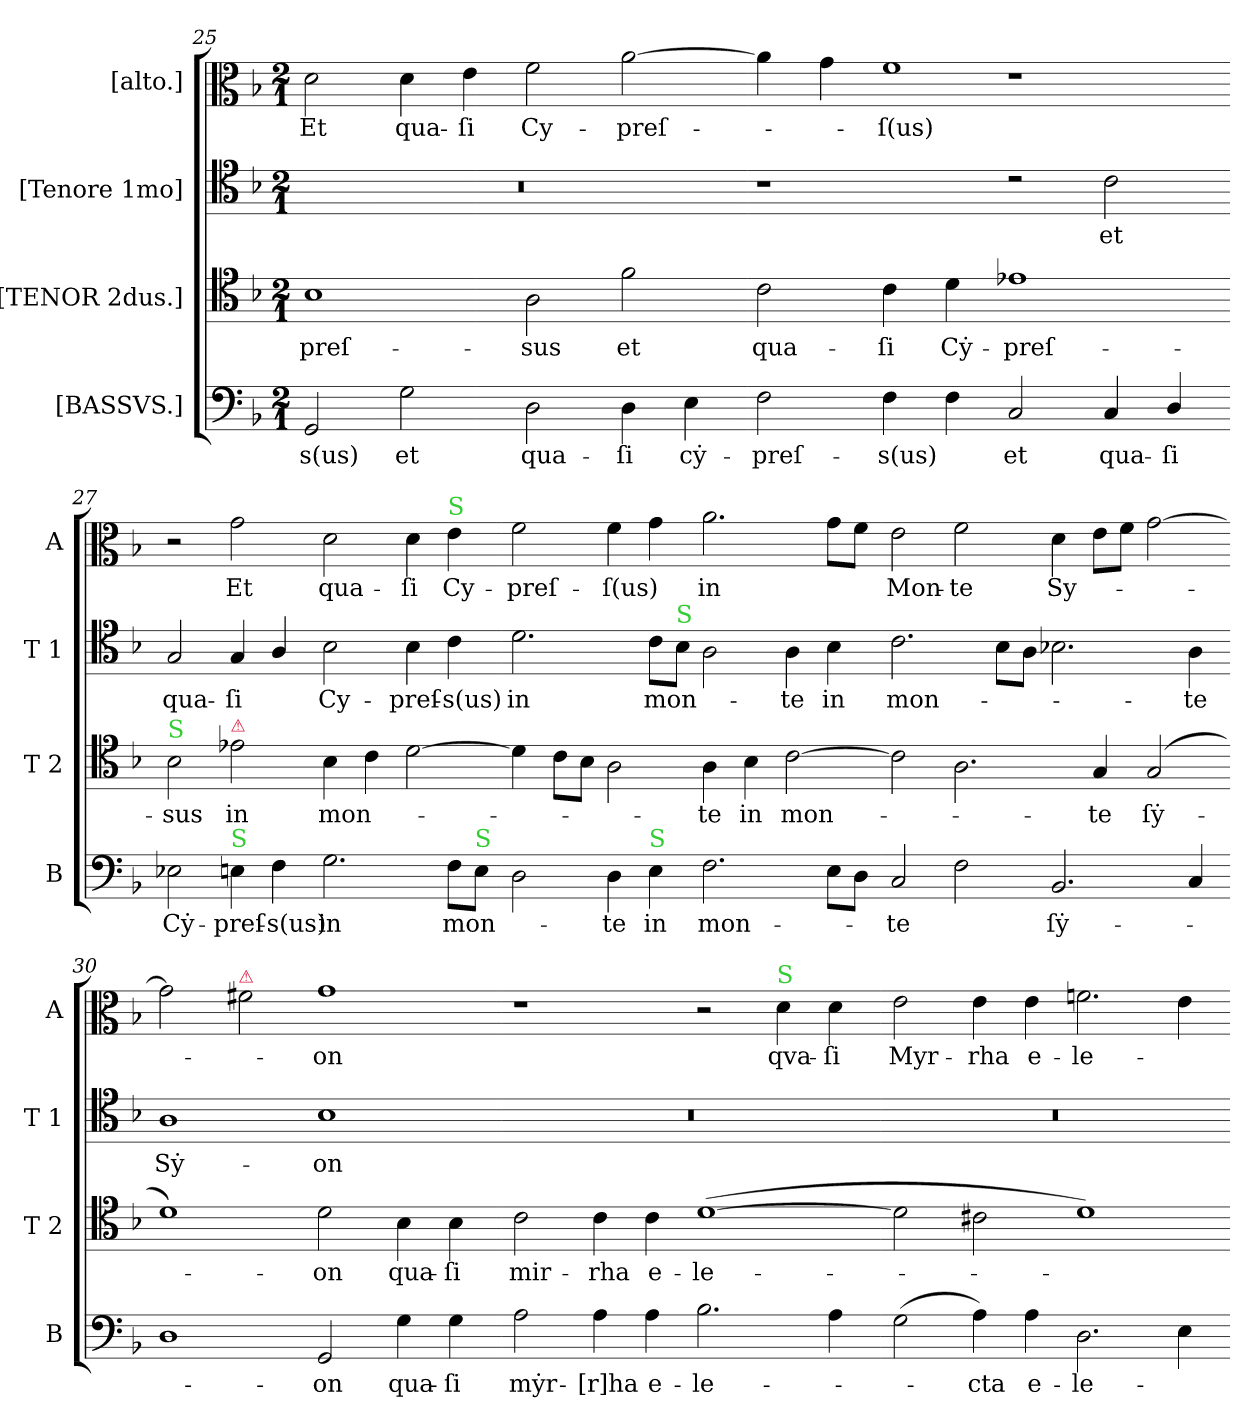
**kern	**text	**kern	**text	**kern	**text	**kern	**text
*part4	*part4	*part3	*part3	*part2	*part2	*part1	*part1
*staff4	*staff4	*staff3	*staff3	*staff2	*staff2	*staff1	*staff1
*I"[BASSVS.]	*	*I"[TENOR 2dus.]	*	*I"[Tenore 1mo]	*	*I"[alto.]	*
*I'B	*	*I'T 2	*	*I'T 1	*	*I'A	*
*clefF4	*	*clefC4	*	*clefC4	*	*clefC3	*
*k[b-]	*	*k[b-]	*	*k[b-]	*	*k[b-]	*
*M2/1	*	*M2/1	*	*M2/1	*	*M2/1	*
=25	=25	=25	=25	=25	=25	=25	=25
2GG/	-s(us)	1B-	-preſ-	0r	.	2d\	Et
2G\	et	.	.	.	.	4d\	qua-
.	.	.	.	.	.	4e\	-ſi
2D\	qua-	2A\	-sus	.	.	2f\	Cy-
!	!	!	!LO:LY:i	!	!	!	!
4D\	-ſi	2f\	et	.	.	[2a\	-preſ-
4E\	cẏ-	.	.	.	.	.	.
=26-	=26-	=26-	=26-	=26-	=26-	=26-	=26-
!	!	!	!LO:LY:i	!	!	!	!
2F\	-preſ-	2c\	qua-	1r	.	4a\]	.
.	.	.	.	.	.	4g\	.
!	!	!	!LO:LY:i	!	!	!LO:N:vis=1	!
4F\	-s(us)	4c\	-ſi	.	.	2f\	-ſ(us)
!	!	!	!LO:LY:i	!	!	!	!
4F\	.	4d\	Cẏ-	.	.	.	.
!	!	!	!LO:LY:i	!	!	!	!
2C/	et	1e-X	-preſ-	2rc	.	1r	.
4C/	qua-	.	.	2c\	et	.	.
4D/	-ſi	.	.	.	.	.	.
=27-	=27-	=27-	=27-	=27-	=27-	=27-	=27-
!	!	!LO:TX:a:color=limegreen:t=S	!	!	!	!	!
!	!	!	!LO:LY:i	!	!	!	!
2E-X\	Cẏ-	2B-\	-sus	2G/	qua-	2r	.
!	!	!LO:TX:a:color=crimson:t=⚠	!	!	!	!	!
!LO:TX:a:color=limegreen:t=S	!	!	!	!	!	!	!
4En\	-preſ-	2e-X\	in	4G/	-ſi	2g\	Et
4F\	-s(us)	.	.	4A/	.	.	.
2.G\	in	4B-\	mon-	2B-\	Cy-	2d\	qua-
.	.	4c\	.	.	.	.	.
.	.	[2d\	.	4B-\	-preſ-	4d\	-ſi
!	!	!	!	!	!	!LO:TX:a:color=limegreen:t=S	!
8F\L	mon-	.	.	4c\	-s(us)	4e\	Cy-
!LO:TX:a:color=limegreen:t=S	!	!	!	!	!	!	!
8E\J	.	.	.	.	.	.	.
=28-	=28-	=28-	=28-	=28-	=28-	=28-	=28-
2D\	.	4d\]	.	2.d\	in	2f\	-preſ-
.	.	8c\L	.	.	.	.	.
.	.	8B-\J	.	.	.	.	.
4D\	-te	2A\	.	.	.	4f\	-ſ(us)
!LO:TX:a:color=limegreen:t=S	!	!	!	!	!	!	!
4E\	in	.	.	8c\L	mon-	4g\	.
!	!	!	!	!LO:TX:a:color=limegreen:t=S	!	!	!
.	.	.	.	8B-\J	.	.	.
2.F\	mon-	4A\	-te	2A\	.	2.a\	in
.	.	4B-\	in	.	.	.	.
.	.	[2c	mon-	4A\	-te	.	.
8E\L	.	.	.	4B-\	in	8g\L	.
8D\J	.	.	.	.	.	8f\J	.
=29-	=29-	=29-	=29-	=29-	=29-	=29-	=29-
2C/	-te	2c]	.	2.c\	mon-	2e\	Mon-
2F\	.	2.A\	.	.	.	2f\	-te
.	.	.	.	8B-\L	.	.	.
.	.	.	.	8A\J	.	.	.
2.BB-/	ſẏ-	.	.	2.B-X\	.	4d\	Sy-
.	.	4G/	-te	.	.	8e\L	.
.	.	.	.	.	.	8f\J	.
.	.	(<2G/	ſẏ-	.	.	[2g	.
4C/	.	.	.	4A\	-te	.	.
=30-	=30-	=30-	=30-	=30-	=30-	=30-	=30-
1D	.	1d)	.	1A	Sẏ-	2g]	.
!	!	!	!	!	!	!LO:TX:a:color=crimson:t=⚠	!
.	.	.	.	.	.	2f#X\	.
2GG/	on	2d\	-on	1B-	-on	1g	-on
4G\	qua-	4B-\	qua-	.	.	.	.
4G\	-ſi	4B-\	-ſi	.	.	.	.
=31-	=31-	=31-	=31-	=31-	=31-	=31-	=31-
2A\	mẏr-	2c\	mir-	0r	.	1r	.
4A\	-[r]ha	4c\	-rha	.	.	.	.
4A\	e-	4c\	e-	.	.	.	.
2.B-\	-le-	([1d	-le-	.	.	2r	.
!	!	!	!	!	!	!LO:TX:a:color=limegreen:t=S	!
.	.	.	.	.	.	4d\	qva-
4A\	.	.	.	.	.	4d\	-ſi
=32-	=32-	=32-	=32-	=32-	=32-	=32-	=32-
(<2G\	.	2d]	.	0r	.	2e\	Myr-
4A\)	-cta	2c#X\	.	.	.	4e\	-rha
4A\	e-	.	.	.	.	4e\	e-
2.D\	-le-	1d)	.	.	.	2.fn\	-le-
4E\	.	.	.	.	.	4e\	.
=-	=-	=-	=-	=-	=-	=-	=-
*-	*-	*-	*-	*-	*-	*-	*-
